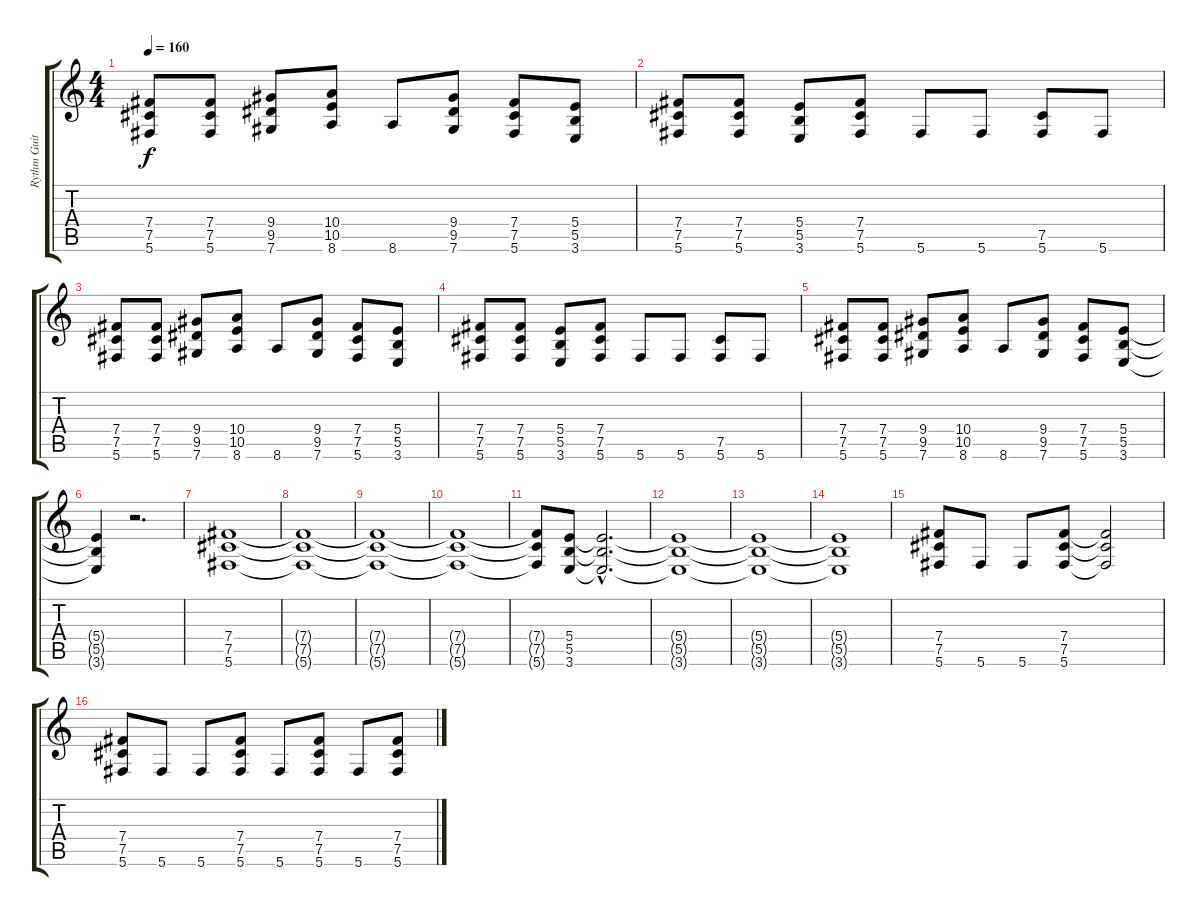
\track ("Rythm Guitar" "Rythm Guit") {instrument distortionguitar}
\staff {score tabs}
\tuning (Db4 Ab3 E3 B2 Gb2 Db2) {hide}
\ts (4 4)
\tempo 160
\clef g2
\ks c
(7.4 7.5 5.6).8{dy f} (7.4 7.5 5.6).8 (9.4 9.5 7.6).8 (10.4 10.5 8.6).8 8.6.8 (9.4 9.5 7.6).8 (7.4 7.5 5.6).8 (5.4 5.5 3.6).8 |
(7.4 7.5 5.6).8 (7.4 7.5 5.6).8 (5.4 5.5 3.6).8 (7.4 7.5 5.6).8 5.6.8 5.6.8 (7.5 5.6).8 5.6.8 |
(7.4 7.5 5.6).8 (7.4 7.5 5.6).8 (9.4 9.5 7.6).8 (10.4 10.5 8.6).8 8.6.8 (9.4 9.5 7.6).8 (7.4 7.5 5.6).8 (5.4 5.5 3.6).8 |
(7.4 7.5 5.6).8 (7.4 7.5 5.6).8 (5.4 5.5 3.6).8 (7.4 7.5 5.6).8 5.6.8 5.6.8 (7.5 5.6).8 5.6.8 |
(7.4 7.5 5.6).8 (7.4 7.5 5.6).8 (9.4 9.5 7.6).8 (10.4 10.5 8.6).8 8.6.8 (9.4 9.5 7.6).8 (7.4 7.5 5.6).8 (5.4 5.5 3.6).8 |
(5.4{t} 5.5{t} 3.6{t}).4 r.2{d} |
(7.4 7.5 5.6).1 |
(7.4{t} 7.5{t} 5.6{t}).1 |
(7.4{t} 7.5{t} 5.6{t}).1 |
(7.4{t} 7.5{t} 5.6{t}).1 |
(7.4{t} 7.5{t} 5.6{t}).8 (5.4 5.5 3.6).8 (5.4{hac t} 5.5{hac t} 3.6{hac t}).2{d} |
(5.4{t} 5.5{t} 3.6{t}).1 |
(5.4{t} 5.5{t} 3.6{t}).1 |
(5.4{t} 5.5{t} 3.6{t}).1 |
(7.4 7.5 5.6).8 5.6.8 5.6.8 (7.4 7.5 5.6).8 (7.4{t} 7.5{t} 5.6{t}).2 |
(7.4 7.5 5.6).8 5.6.8 5.6.8 (7.4 7.5 5.6).8 5.6.8 (7.4 7.5 5.6).8 5.6.8 (7.4 7.5 5.6).8
